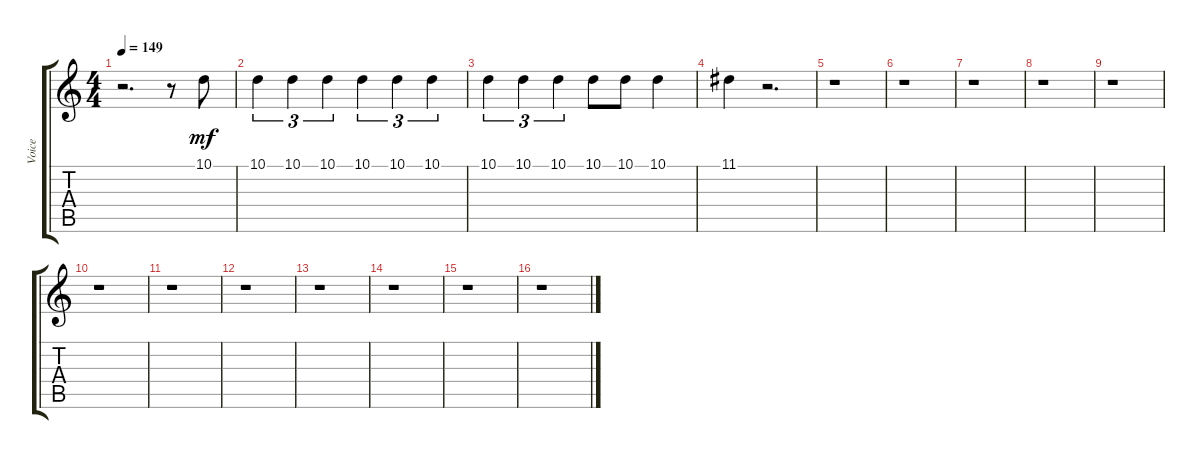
\track ("Voice" "Voice") {instrument lead6voice}
\staff {score tabs}
\tuning (E4 B3 G3 D3 A2 E2) {hide}
\ts (4 4)
\tempo 149
\clef g2
\ks c
r.2{d dy mf} r.8 10.1.8 |
10.1.4{tu (3 2)} 10.1.4{tu (3 2)} 10.1.4{tu (3 2)} 10.1.4{tu (3 2)} 10.1.4{tu (3 2)} 10.1.4{tu (3 2)} |
10.1.4{tu (3 2)} 10.1.4{tu (3 2)} 10.1.4{tu (3 2)} 10.1.8 10.1.8 10.1.4 |
11.1.4 r.2{d} |
r.1 |
r.1 |
r.1 |
r.1 |
r.1 |
r.1 |
r.1 |
r.1 |
r.1 |
r.1 |
r.1 |
r.1
